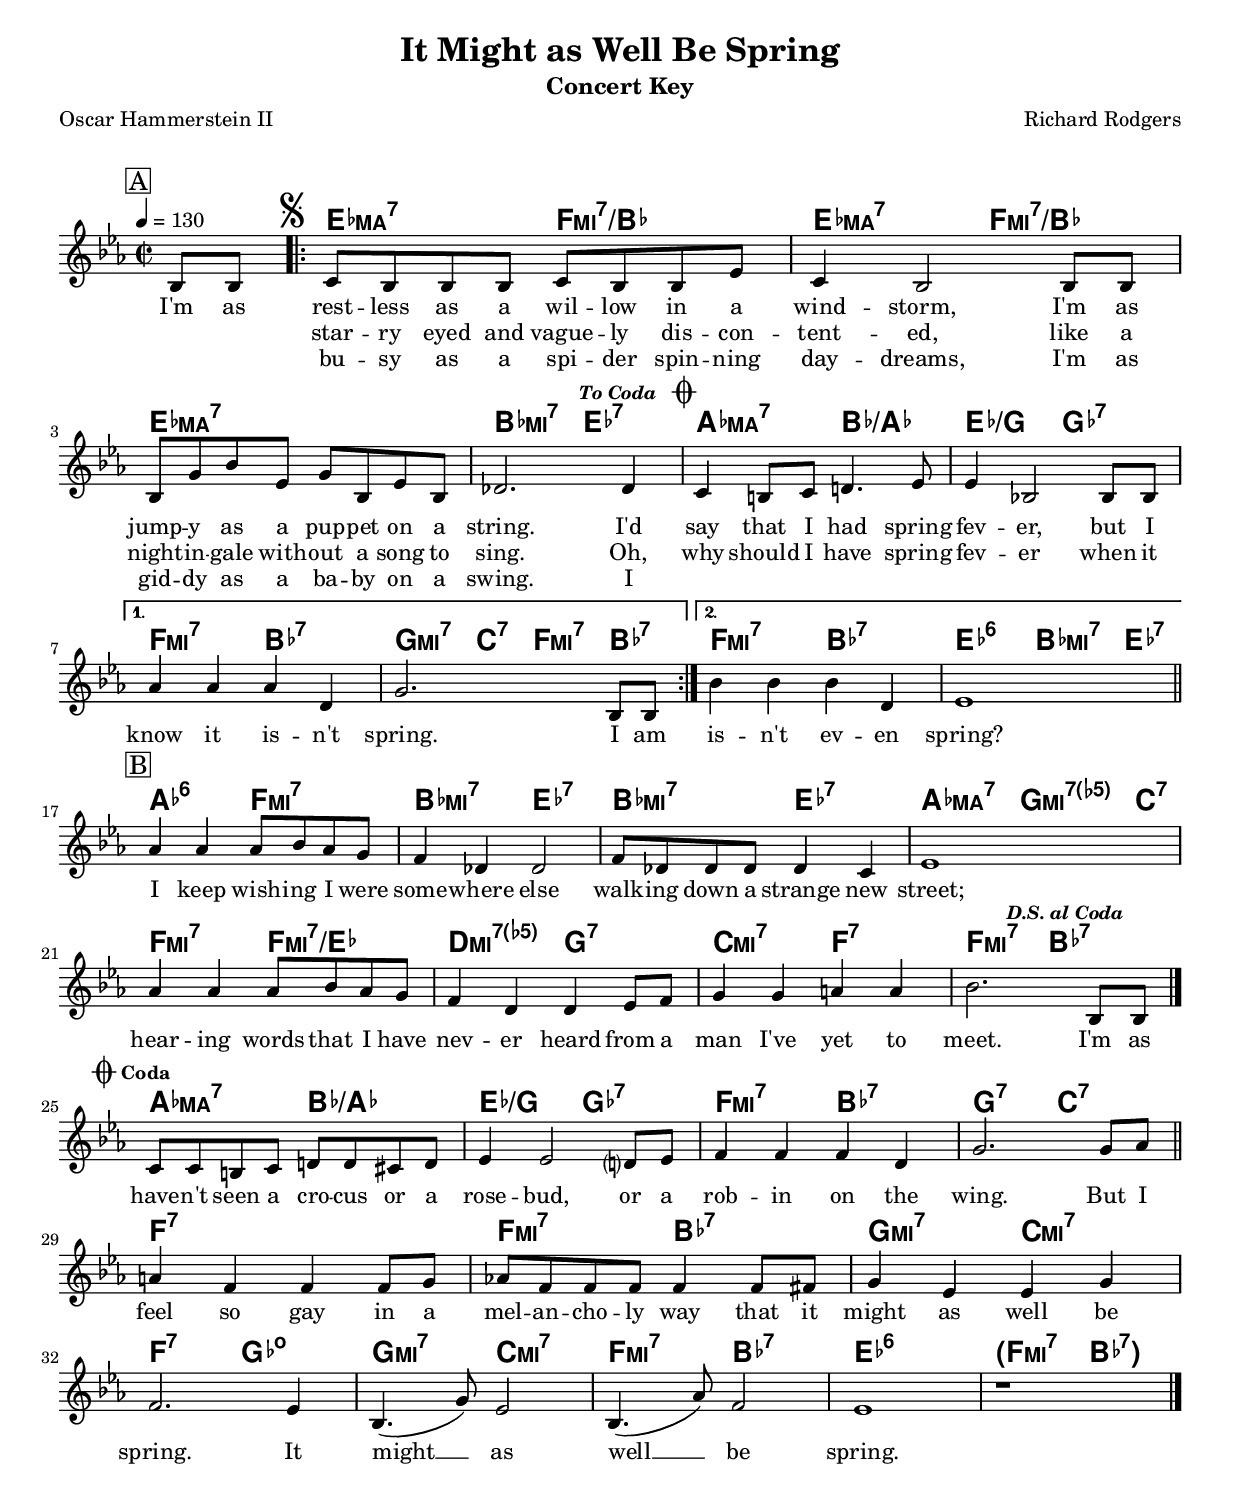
\version "2.24.0"

\include "english.ly"

instrument = "Concert Key"
whatKey = ef
whatClef = "treble"

%% -*- Mode: LilyPond -*-

#(set-global-staff-size 18)

\include "lead-sheets.ily"

\header {
  title = "It Might as Well Be Spring"
  subtitle = \instrument
  poet = "Oscar Hammerstein II"
  composer = "Richard Rodgers"
  %% copyright = "© 1945 Williamson Music"
}

refrainLyricsPre = \lyricmode {
  I'm as
}

refrainLyricsAOne = \lyricmode {
  rest -- less as a wil -- low in a wind -- storm,
  I'm as jump -- y as a pup -- pet on a string.
  I'd say that I had spring fev -- er, but I know it is -- n't spring. I am
}

refrainLyricsATwo = \lyricmode {
  star -- ry eyed and vague -- ly dis -- con -- tent -- ed,
  like a night -- in -- gale with -- out a song to sing.
  Oh, why should I have spring fev -- er when it
}

refrainLyricsBridge = \lyricmode {
   is -- n't ev -- en spring? I keep wish -- ing I were some -- where else
   walk -- ing down a strange new street;
   hear -- ing words that I have nev -- er heard
   from a man I've yet to meet. I'm as
}

refrainLyricsCoda = \lyricmode {
 have -- n't seen a cro -- cus or a rose -- bud, or a rob -- in on the wing.
 But I feel so gay in a mel -- an -- cho -- ly way that it might as well be spring.
 It might __ as well __ be spring.
}

refrainLyricsAThree = \lyricmode {
  bu -- sy as a spi -- der spin -- ning day -- dreams,
  I'm as gid -- dy as a ba -- by on a swing.
  I
}

refrainChords = \chordmode {
  s4 g2:maj7 a2:m7/d g2:maj7 a2:m7/d g1:maj7 d2:m7 g2:7
  c2:maj7 d2:/c g2:/b bf2:7
  
  a2:m7 d2:7 b4:m7 e4:7 a4:m7 d4:7
  
  a2:m7 d2:7 g2:6 d4:m7 g4:7
  
  c2:6 a2:m7 d2:m7 g2:7
  d2:m7 g2:7 c2:maj7 b4:m7.5- e4:7 a2:m7 a2:m7/g fs2:m7.5- b2:7
  e2:m7 a2:7 a2:m7 d2:7

  c2:maj7 d2:/c g2:/b bf2:7
  a2:m7 d2:7 b2:7 e2:7 a1:7 a2:m7 d2:7
  b2:m7 e2:m7 a2:7 bf2:dim7 b2:m7 e2:m7 a2:m7 d2:7
  
  g1:6
  \set chordNameFunction = #begin-parenthesis-ignatzek-chord-names 
  a2:m7
  \set chordNameFunction = #end-parenthesis-ignatzek-chord-names 
  d2:7
  \unset chordNameFunction  
}

refrainMelody = \relative f' {
  \time 2/2
  \key g \major
  \clef \whatClef
  \tempo 4 = 130

  \mark \markup{ \box "A" }

  \partial 4 d8 d8 |
  
  \bar ".|:"

  \segnoSign

  \repeat volta 2 {
    e8 d8 d8 d8 e8 d8 d8 g8 | e4 d2 d8 d8 |
    \break
    d8 b'8 d8 g,8 b8 d,8 g8 d8 | f2. 
    f4 \textToCoda |
    e4 ds8 e8 fs!4. g8 | g4 d!2 d8 d8 |
    \break
  }
  \alternative {
    { c'4 c4 c4 fs,4 | b2. d,8 d8 | }
    { d'4 d4 d4 fs,4 | g1 |  }
  }
    
  \bar "||"
  
  \break
  \set Score.currentBarNumber = #17
  \mark \markup { \box "B" }

  c4 c4 c8 d8 c8b8 | a4 f4 f2 |
  a8 f8 f8 f8 f4 e4 | g1 |
  \break
  c4 c4 c8 d8 c8 b8 | a4 fs4 fs4 g8 a8 |
  b4 b4 cs4 cs4 | d2. d,8 \dalSegno d8 |
  \bar "|."
  \break
  \textCoda
  e8 e8 ds8 e8 fs!8 fs8 es8 fs8 | g4 g2 fs?8 g8 |
  a4 a4 a4 fs4 | b2. b8 c8 |

  \bar "||"
  \break
  cs4 a4 a4 a8 b8 | c!8 a8 a8 a8 a4 a8 as8 |
  b4 g4 g4 b4 | a2. g4 | d4.( b'8) g2 | d4.( c'8) a2 | g1 | r1 |
  
  \bar "|."
}

\include "paper.ily"

\markup {
  % Leave a gap after the header
  \vspace #1
}

\score {
  <<
    { \context ChordNames 
      {
      \override ChordName.font-size = #+3
      \override ChordName.font-series = #'bold
      \set chordChanges = ##f
     \transpose g \whatKey {
       \refrainChords
	}
      }
      }
    \new Staff {
      \context Voice = "voiceMelody" { 
	\noDoubleAccidentalMusic \transpose g \whatKey {
	  \refrainMelody
	  }
	}
    }
    \new Lyrics \lyricsto "voiceMelody"
    {
      \refrainLyricsPre
    <<
      { \refrainLyricsAOne }
      \new Lyrics {
	\set associatedVoice = "voiceMelody"
	\refrainLyricsATwo }
      \new Lyrics {
	\set associatedVoice = "voiceMelody"
	\refrainLyricsAThree }
    >>
    \refrainLyricsBridge
    \refrainLyricsCoda
    }
  >>
  \layout { }
}

$(if #(not (string-contains instrument "Standard"))
     #{ \pageBreak #} )

performanceNotes =
\markup {
  \column {
    \line { \huge { Instrumental intro: last 8, bars 29-36 } }
    \line { \huge { Vocal chorus } }
    \line { \huge { First solo A1 } }
    \line { \huge { Second solo A2 } }
    \line { \huge { Vocal B to end, 3x 33-34 ''might as well be'' iii-vi-ii-V7 } }
  }
}

\include "notes.ily"

